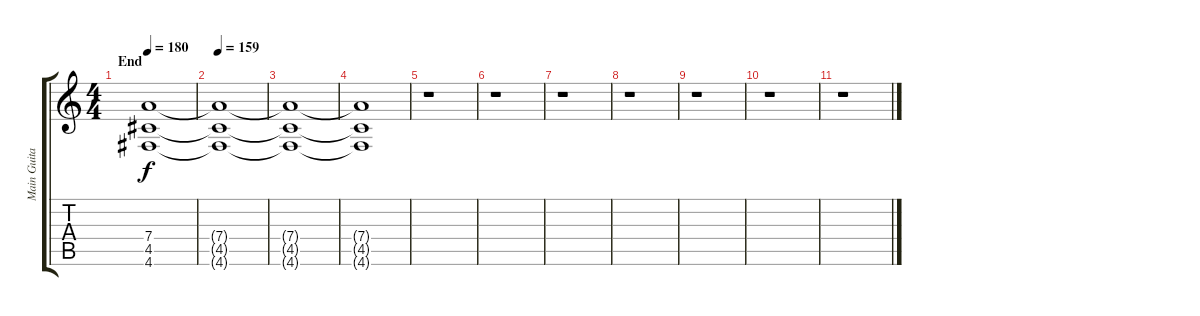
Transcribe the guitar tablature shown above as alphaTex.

\track ("Main Guitar" "Main Guita") {instrument acousticguitarsteel}
\staff {score tabs}
\tuning (E4 B3 G3 D3 A2 D2) {hide}
\ts (4 4)
\section ("" "End")
\tempo 180
\clef g2
\ks c
(7.4 4.5 4.6).1{dy f} |
\tempo 159
(7.4{t} 4.5{t} 4.6{t}).1 |
(7.4{t} 4.5{t} 4.6{t}).1 |
(7.4{t} 4.5{t} 4.6{t}).1 |
r.1 |
r.1 |
r.1 |
r.1 |
r.1 |
r.1 |
r.1
